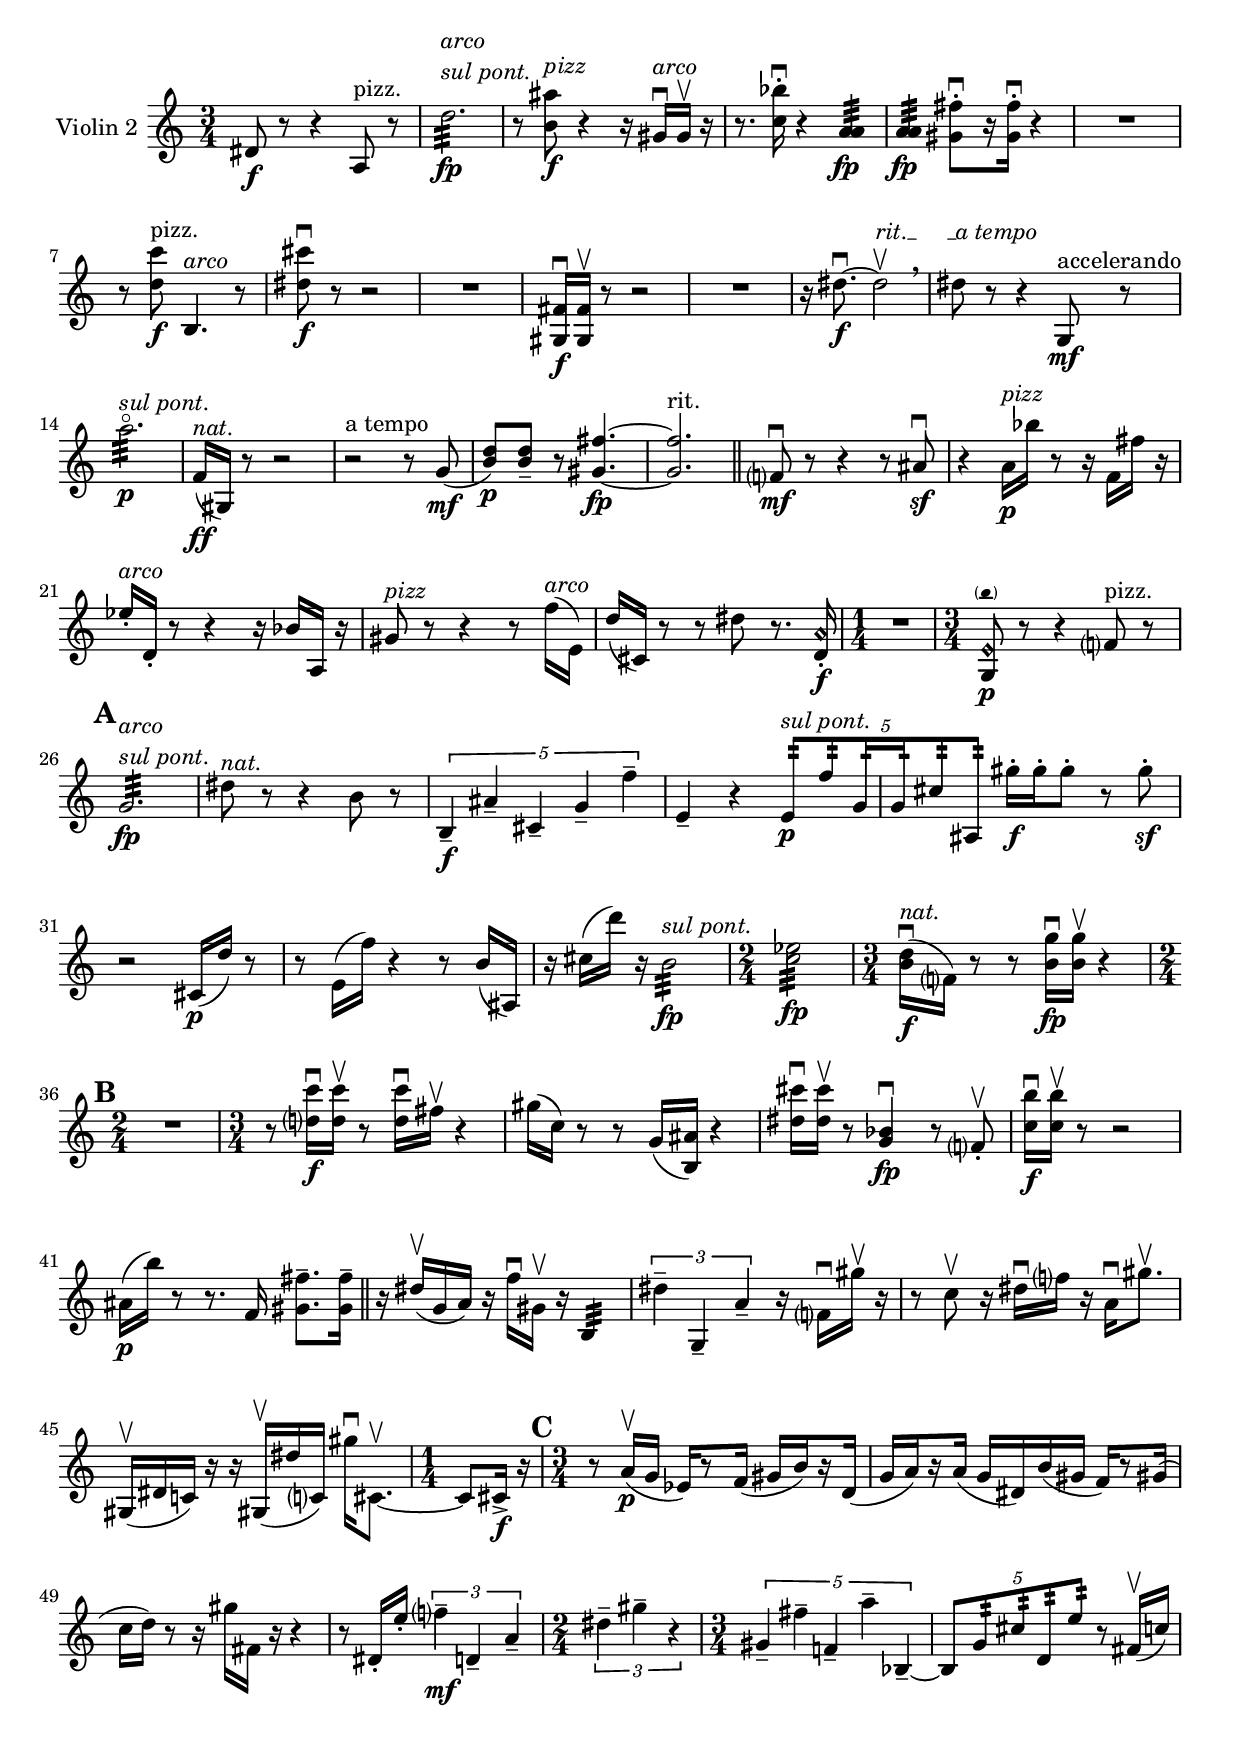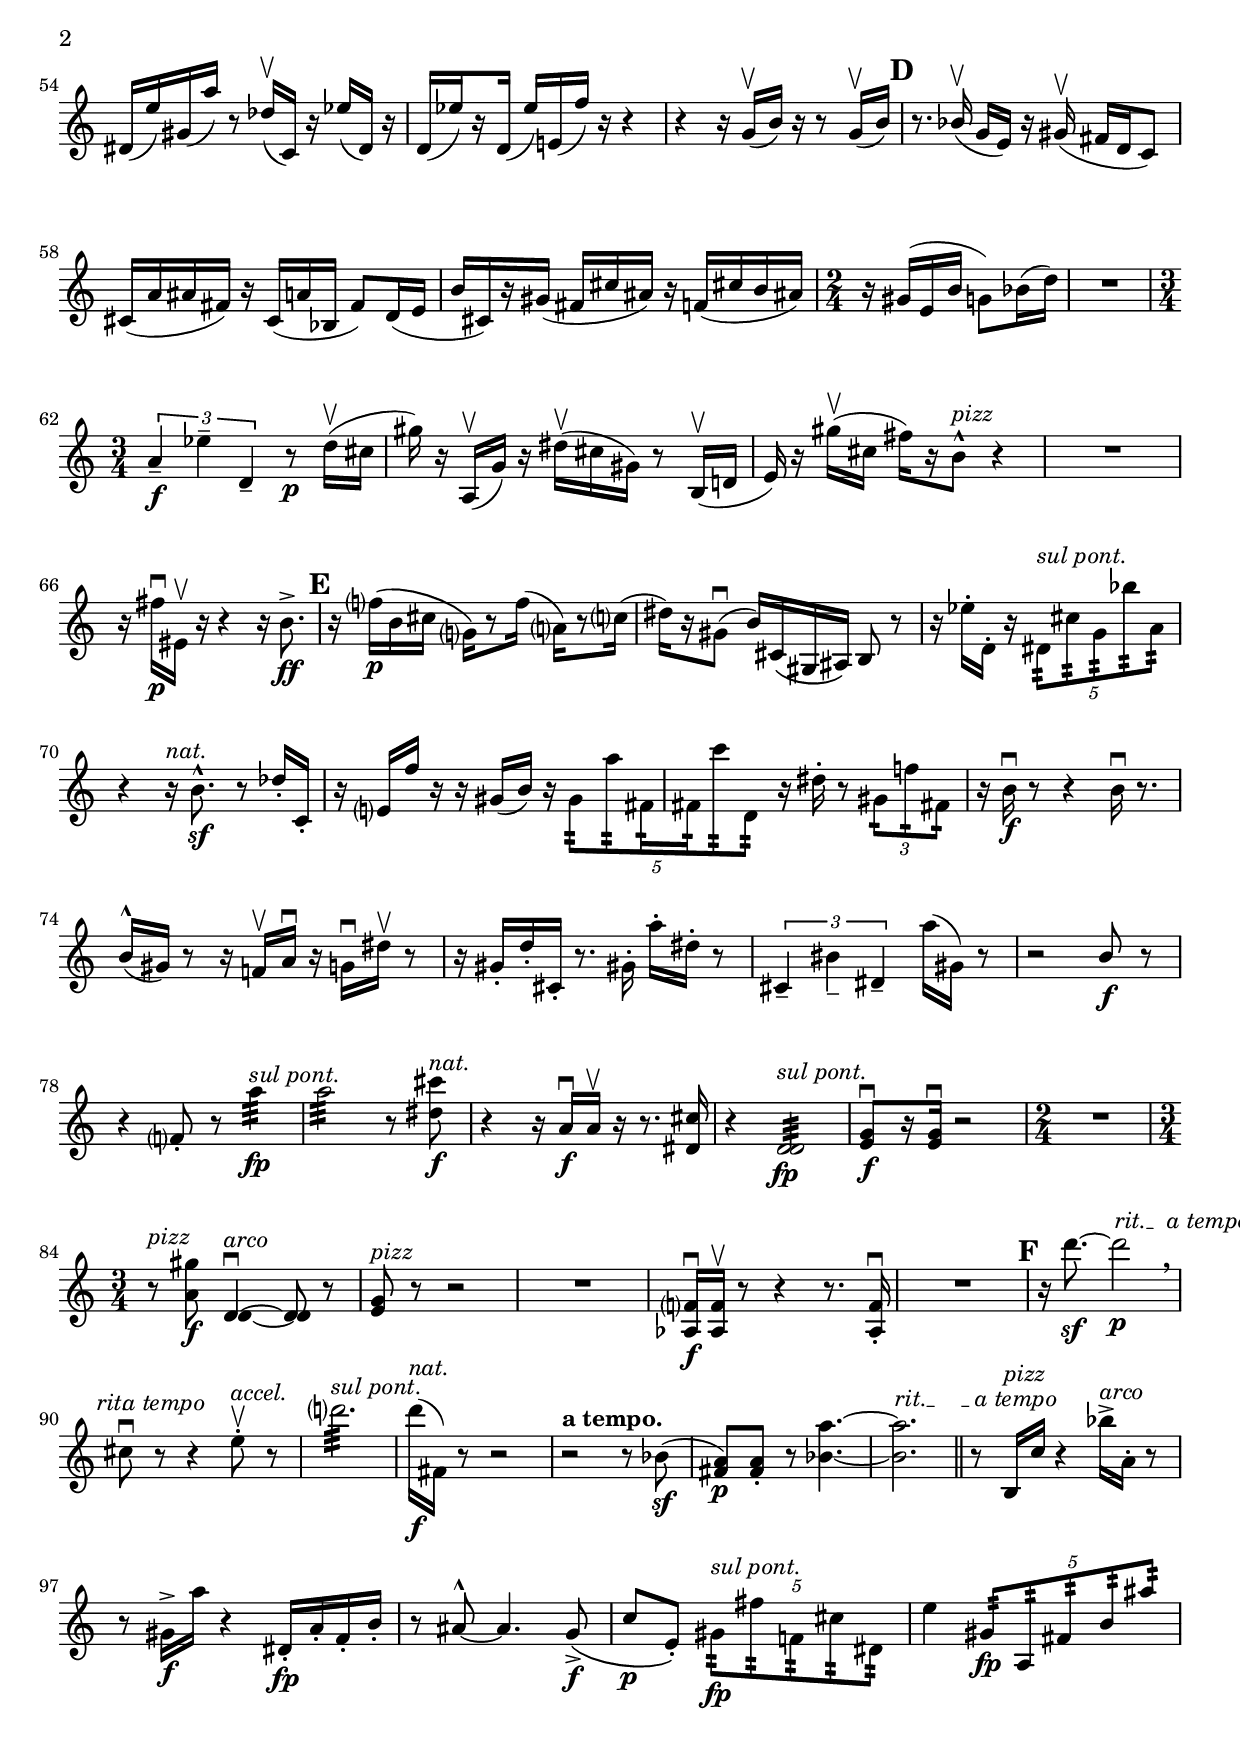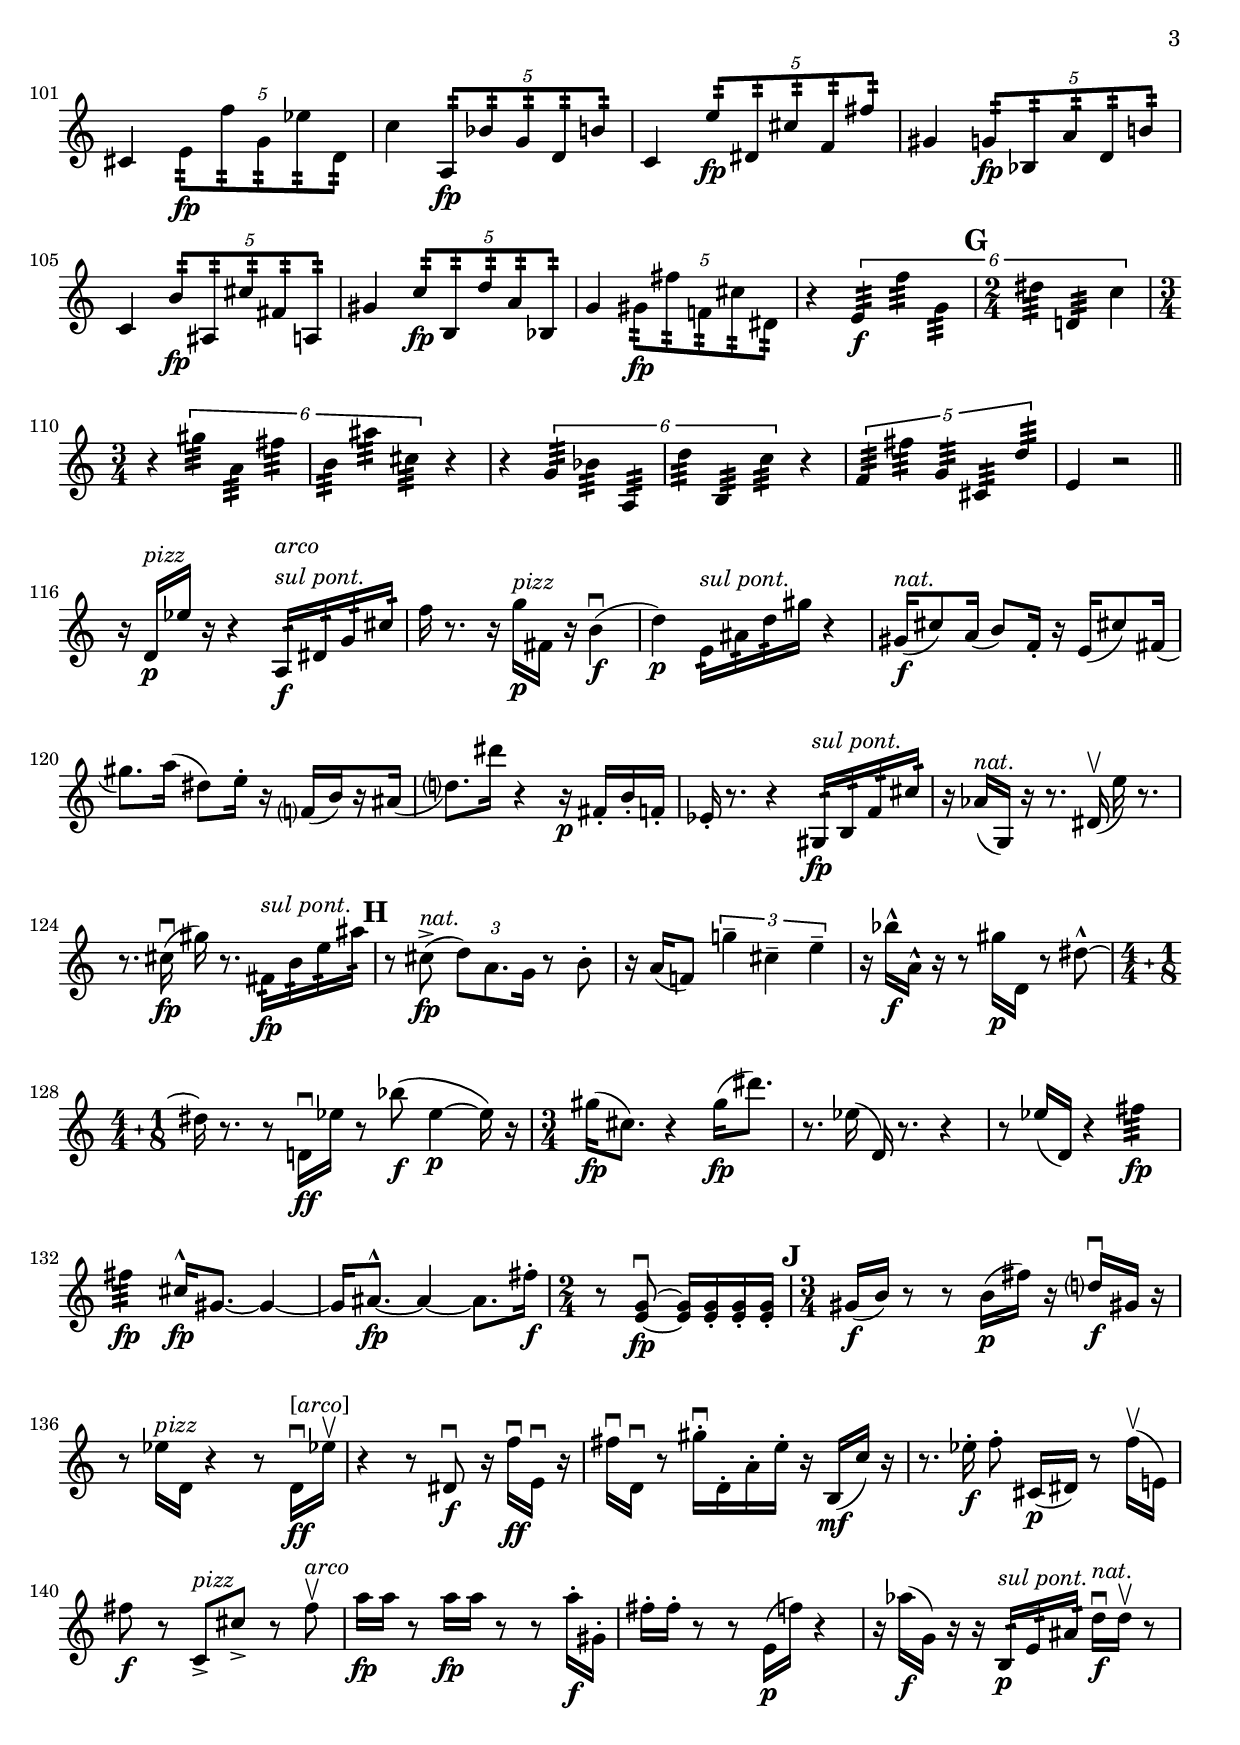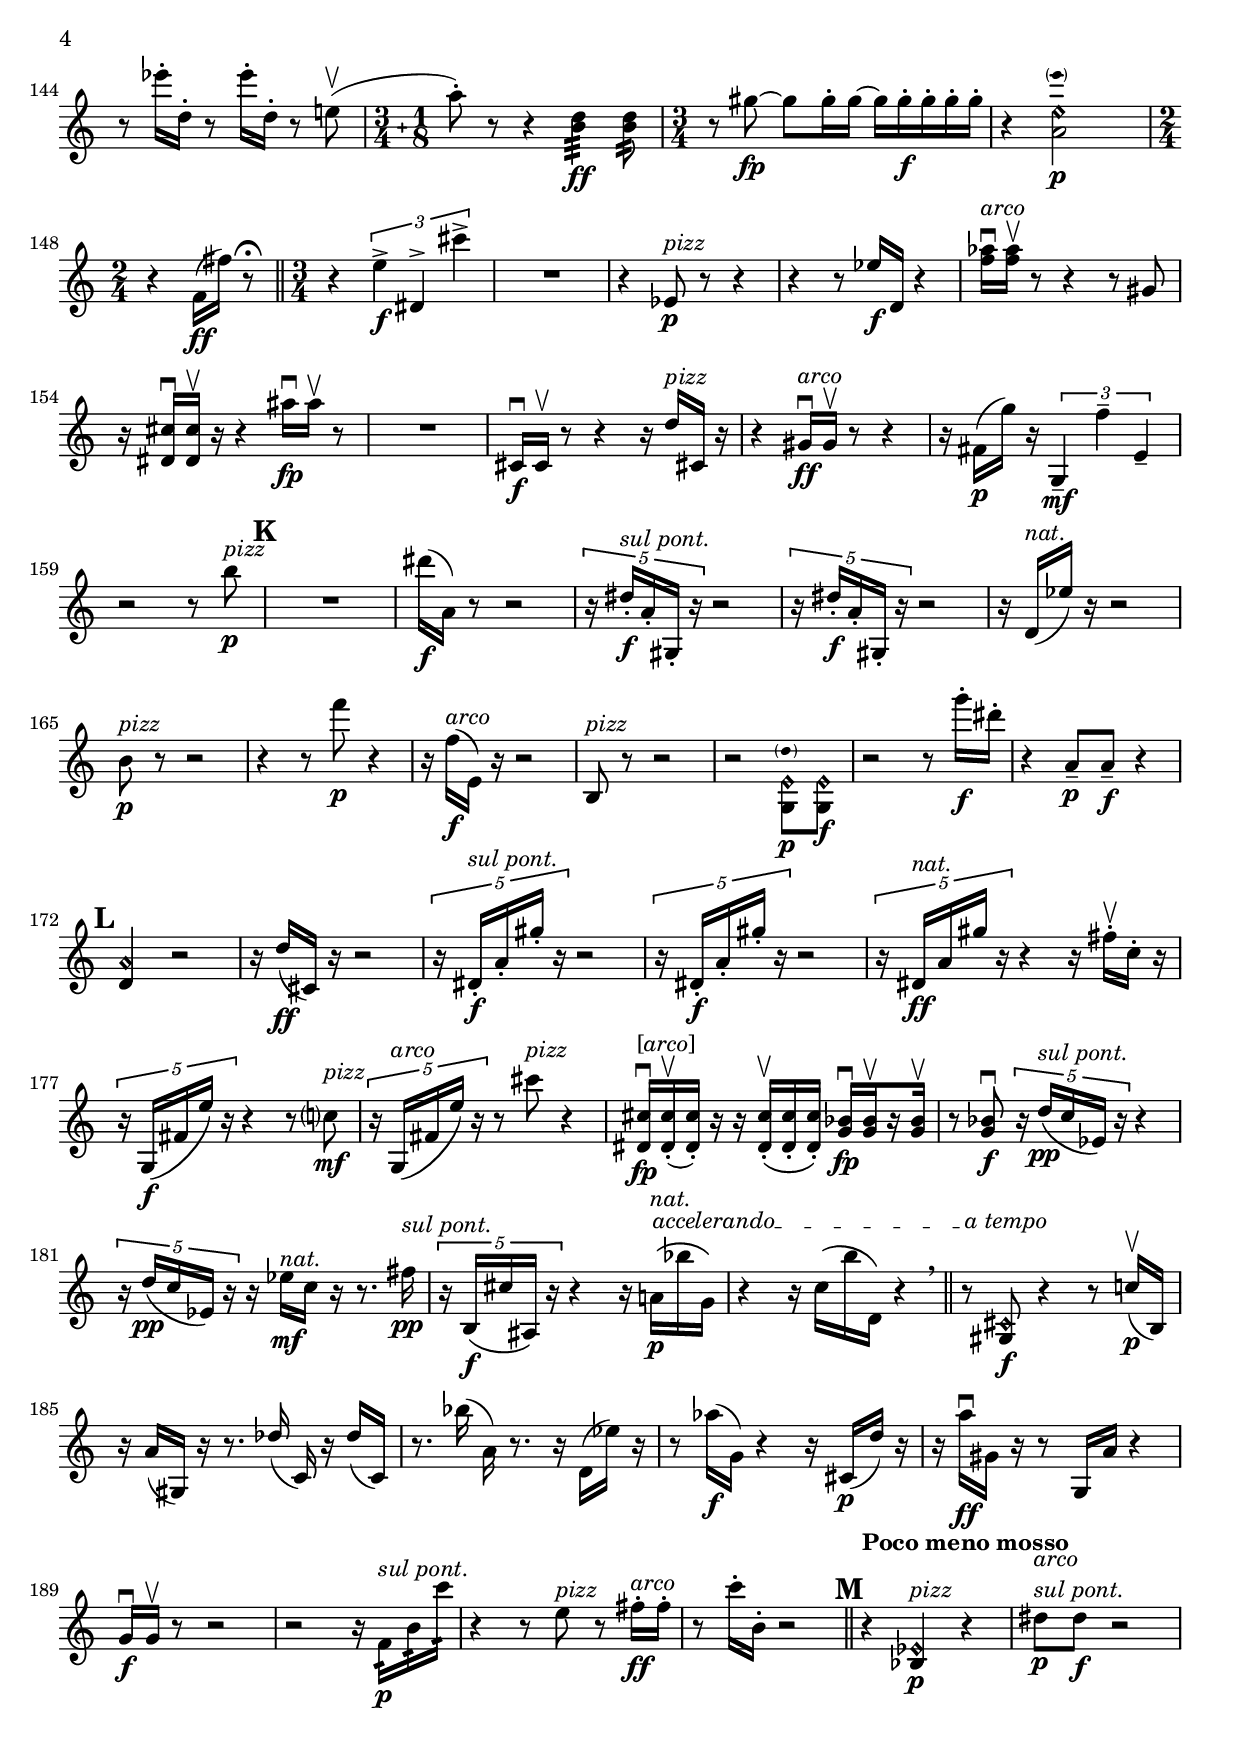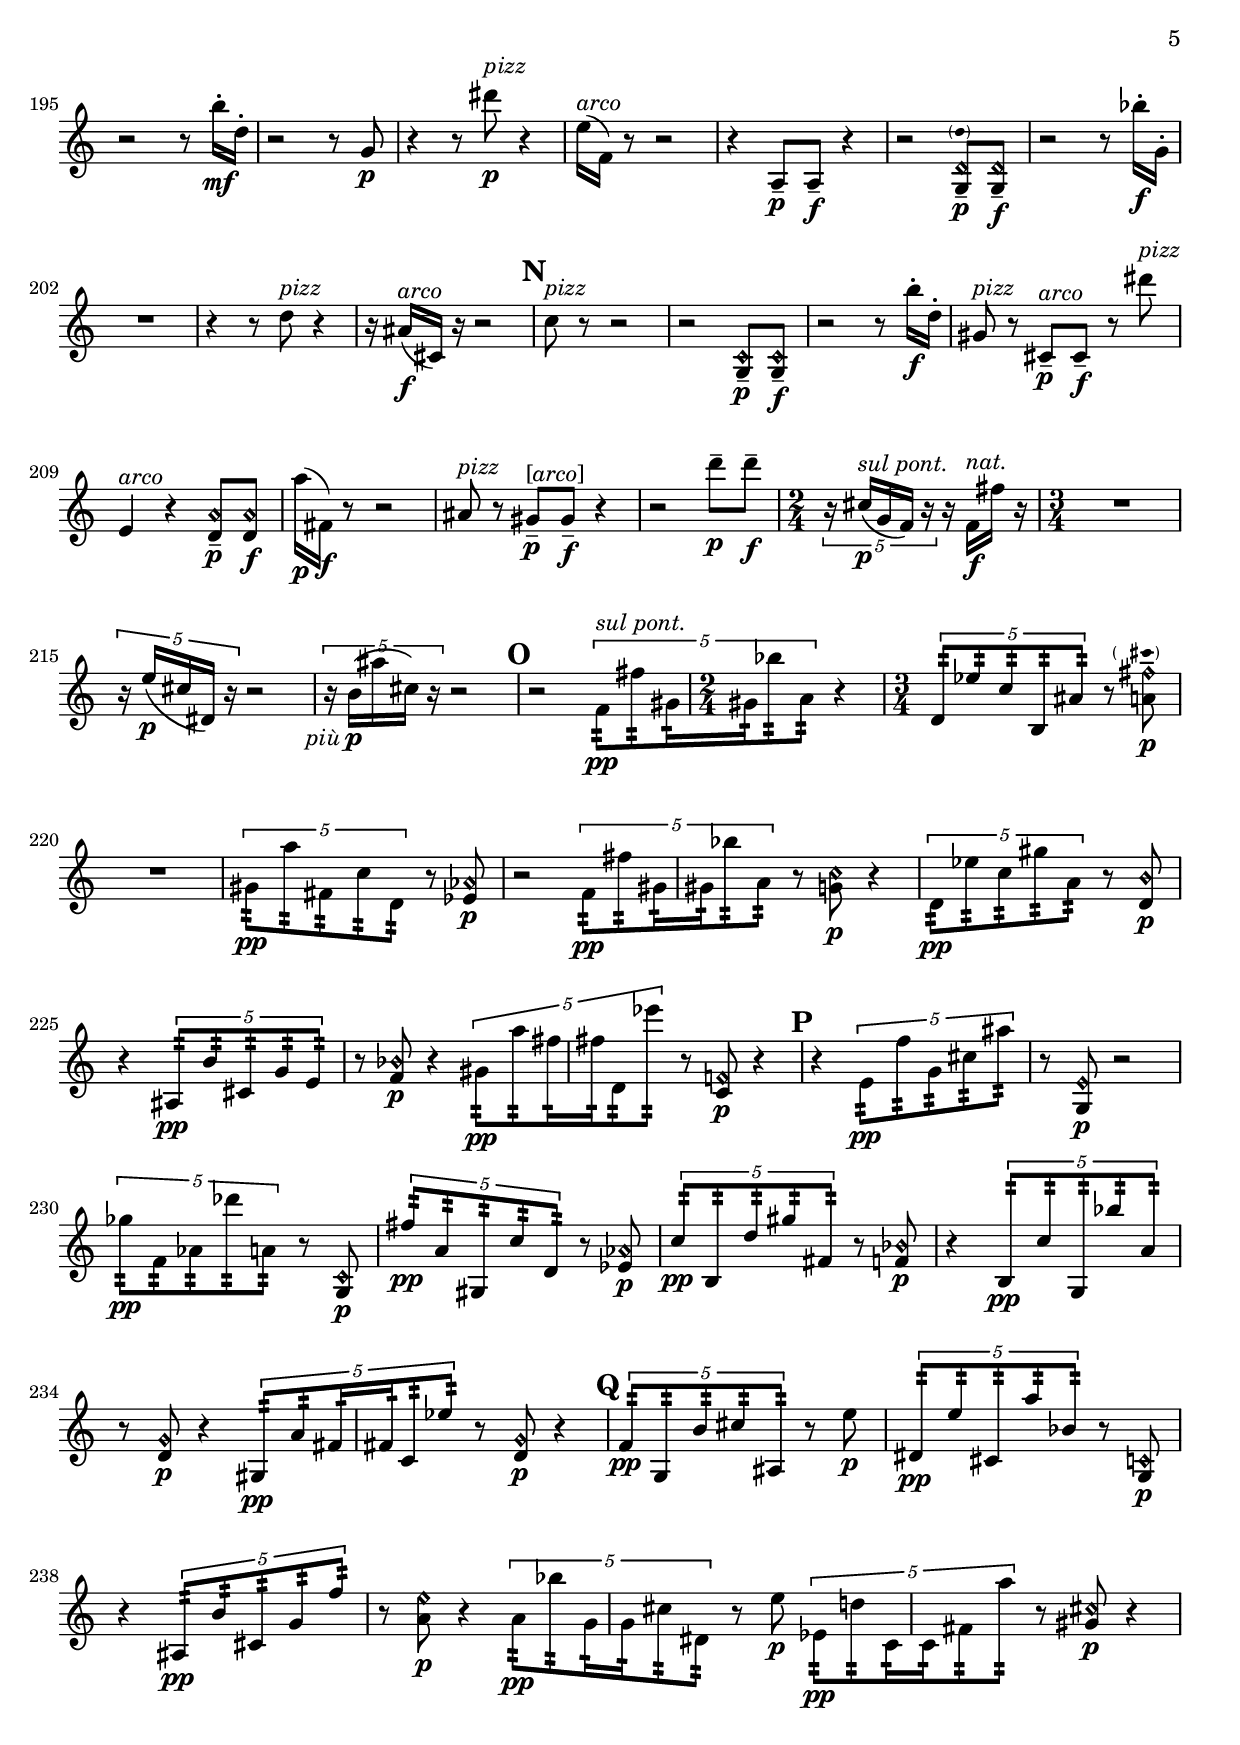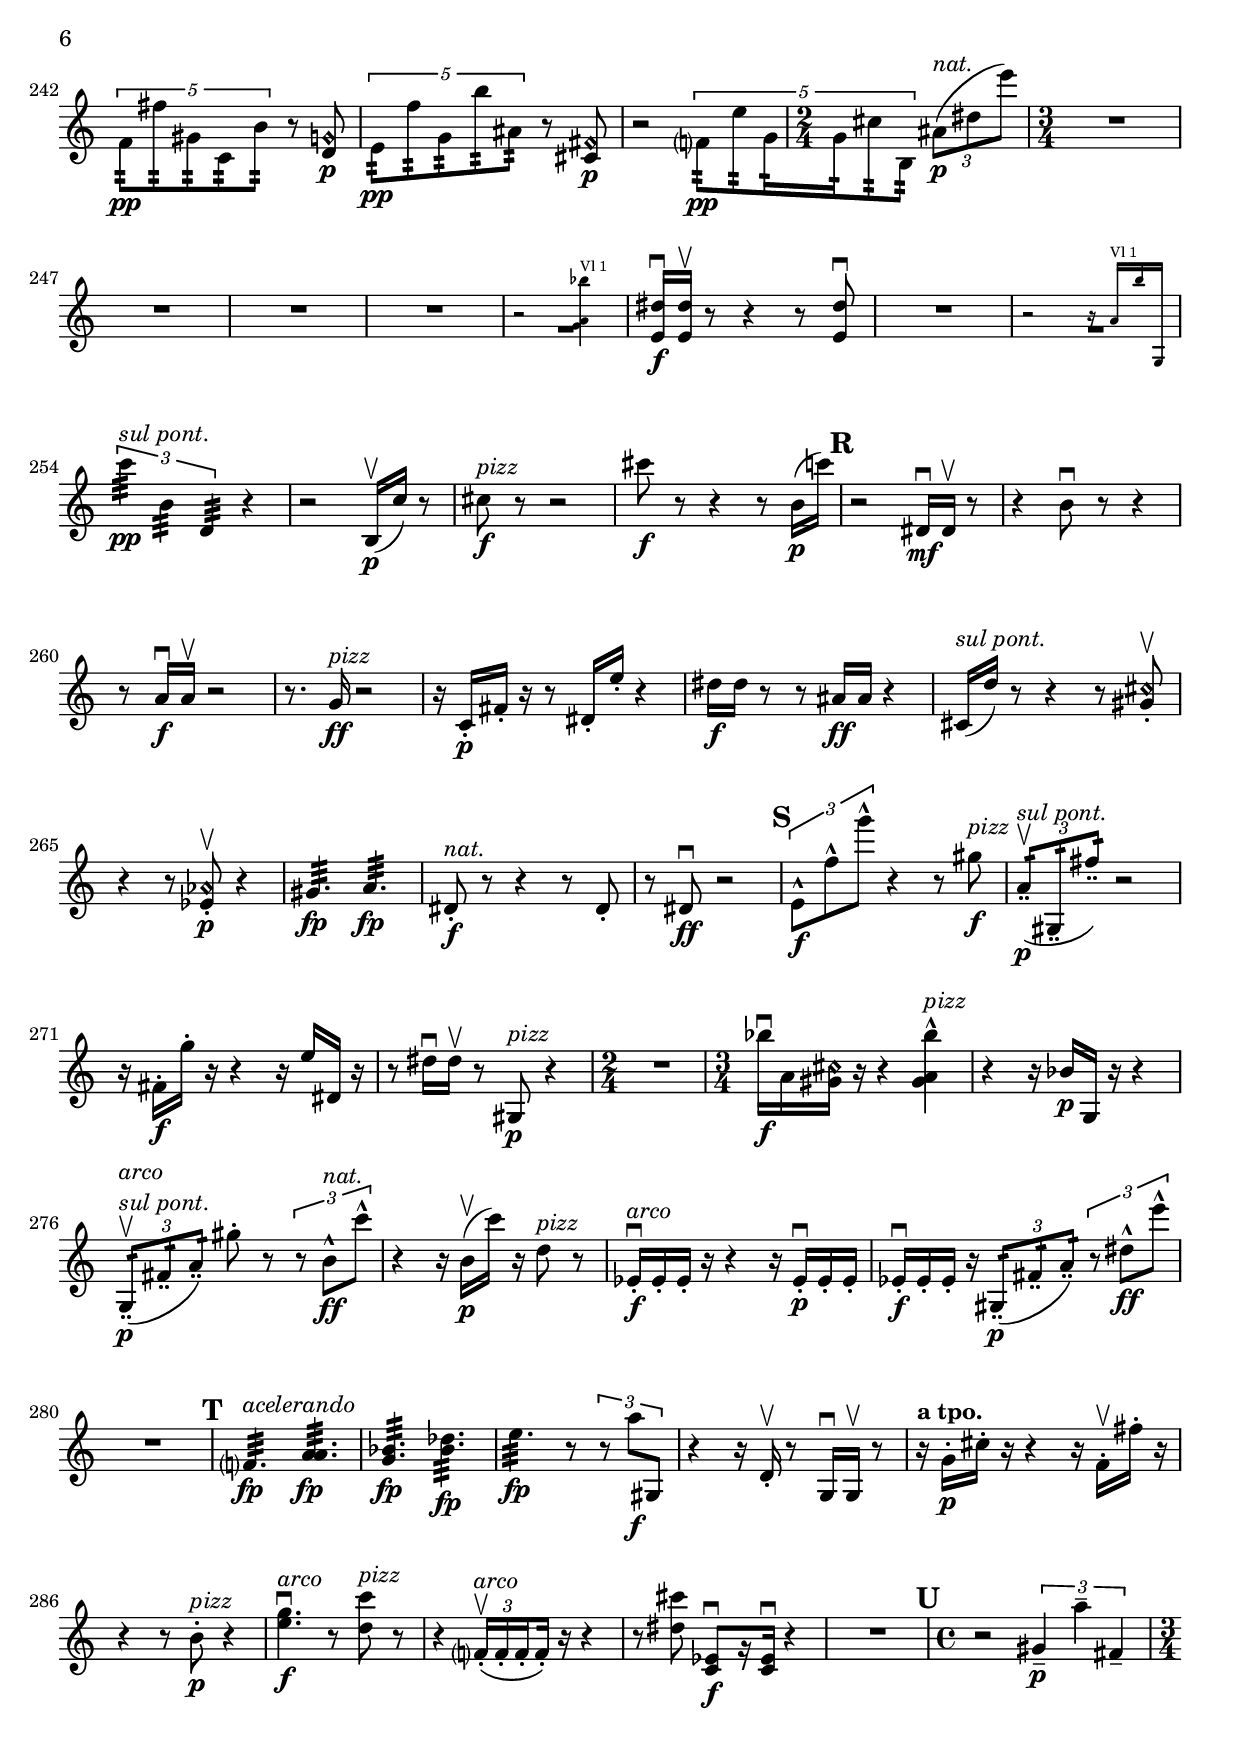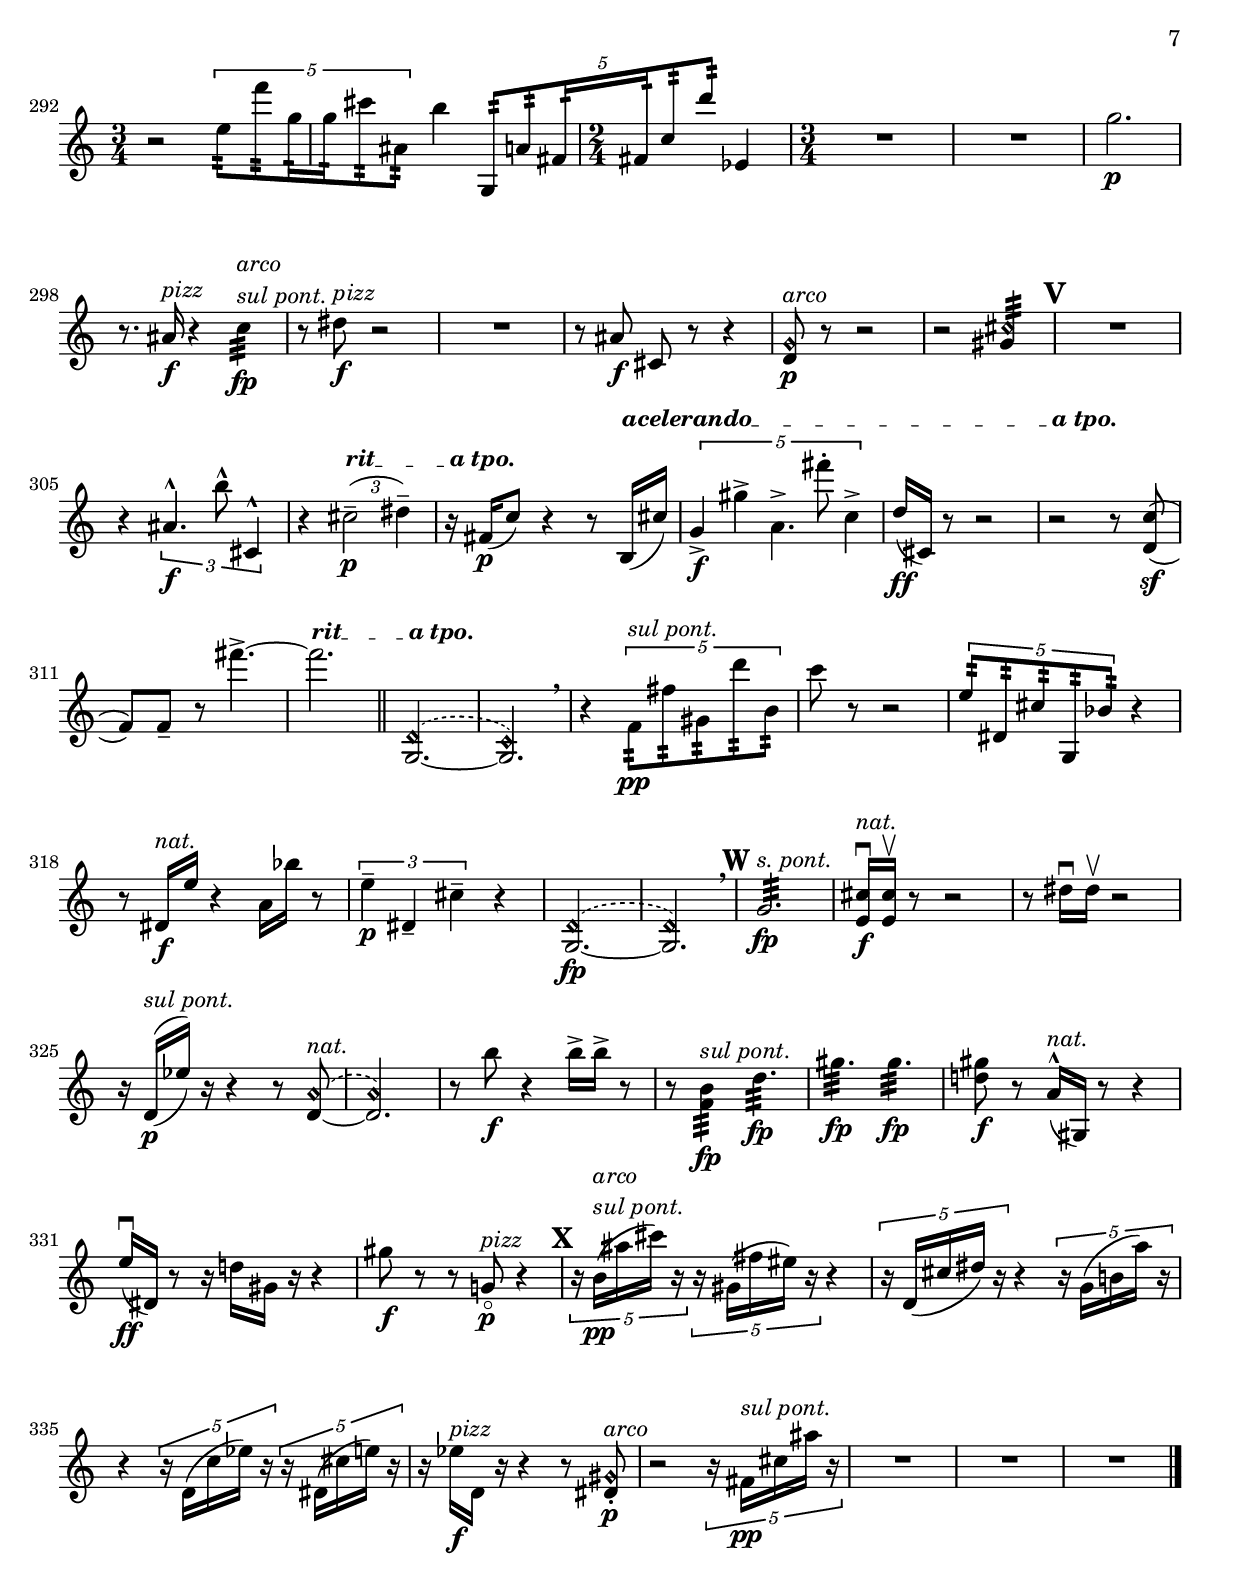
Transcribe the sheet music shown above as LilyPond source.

\version "2.16.2"

pizz = ^\markup { \italic pizz }
arco = ^\markup { \italic arco }
arcobrac = ^\markup { \concat { [ \italic arco ] } }
sulpont = ^\markup { \italic "sul pont." }
spont = ^\markup { \italic "s. pont." }
arcosulpont = ^\markup \left-column { \italic "arco"
      			\line { \italic "sul pont." }}
nat = ^\markup { \italic nat. }
accel = ^\markup { \italic "accel." }
acel = ^\markup { \italic "acelerando" }
atempo = ^\markup { \bold "a tempo." }
atpo = ^\markup { \bold "a tpo." } 
piup = _\markup { \halign #0.5 { \concat { \italic "più " \dynamic p } } }
piuf = _\markup { \halign #0.5 { \concat { \italic "più " \dynamic f } } }

harmonicPitch = { }

accelAtempoText = { }
ritAtempoText = { }

%showFirstLength = R1*30

%%% double dot staccato
%%% ( following http://lsr.dsi.unimi.it/LSR/Snippet?id=772 )
staccTwo =
#(define-music-function (parser location dots) (integer?)
   (let ((script (make-music 'ArticulationEvent
                             'articulation-type "staccato")))
     (set! (ly:music-property script 'tweaks)
           (acons 'stencil
                  (lambda (grob)
                    (let ((stil (ly:script-interface::print grob)))
                      (let loop ((count (1- dots)) (new-stil stil))
                        (if (> count 0)
                            (loop (1- count)
                                  (ly:stencil-combine-at-edge new-stil X RIGHT stil 0.2))
                            (ly:stencil-aligned-to new-stil X CENTER)))))
                  (ly:music-property script 'tweaks)))
     script))
%%% - end of script

dob = \downbow
upb = \upbow

%%% to define time signature as markup [ see bar 126 ]
%%% ( following http://lilypond.1069038.n5.nabble.com/How-to-input-a-time-signature-in-markup-td44757.html )

#(define-markup-command (timesig layout props numerator denominator) 
   (number? number?) 
   (interpret-markup layout props 
                     (markup 
                      #:override '(baseline-skip . 0) 
                      #:number 
                      (make-center-column-markup 
                       (map number->string (list numerator denominator)))))) 

%%% definition ends


%% ---------------- remove after amending ----------------


violintwo = \new Voice { \relative c'{
    \set Staff.instrumentName = #"Violin 2 "

\time 3/4

    dis8\f r8 r4 a8^"pizz." r8 |
    d'2.:32\arcosulpont\fp |
    r8 <b ais'>\pizz\f r4 r16 gis\arco\downbow gis\upbow r |
    r8. <c bes'>16-.\downbow r4 <a a>:32\fp |
    <a a>:32\fp <gis fis'>8[-.\downbow r16 <gis fis'>]-.\downbow r4 |
    R2. |

    %% page 1.2
    %% bar 7
    r8 <d' c'>^"pizz."\f b,4.\arco r8 |
    <dis' cis'>\downbow\f r8 r2 |
    R2. |
    <fis, gis,>16\downbow\f <fis gis,>\upbow r8 r2 |
    R2. |
    \override TextSpanner #'(bound-details left text) = "rit."
    \override TextSpanner #'(bound-details right text) = "a tempo"
    r16 dis'8.~\downbow\f dis2\upbow\startTextSpan \breathe |
    dis8\stopTextSpan r r4
    \override TextSpanner #'(bound-details left text) = "accelerando"  
    g,,8\mf
    ^"accelerando"
    %\startTextSpan
    r |
    a''2.:32\flageolet\sulpont\p |

    %% page 1.3
    %% bar 15
    f,16\nat(\ff gis,) r8 r2 |
    r2
    %\stopTextSpan
    ^"a tempo"
    r8 g'_(\mf |
    \stemUp
		<b d>)\p <b d>-- r <gis fis'>4.~\fp |
    <gis fis'>2.^"rit." \bar "||"
	\stemNeutral
    	f?8\downbow\mf r r4 r8 ais\downbow\sf |
    r4 a16\pizz\p bes' r8 r16 f, fis' r |
    ees\arco-. d,-. r8 r4 r16 bes' a, r |
    
    %% page 1.4
    %% bar 22
    gis'8\pizz r r4 r8 f'16(\arco e,) |
    d'( cis,) r8 r dis' r8. <d, a'\harmonic>16-.\f |
    \time 1/4 R4 |
    \time 3/4

%%%%% edit for parenthesised harmonic ----------------------

	\stemUp
	\override Staff.NoteColumn #'ignore-collision = ##t

	<<
		{
		\stemUp
      	<g, e'\harmonic>8\p
		}
    \\
    	{
      	\override Stem #'stencil = ##f
      	\override Flag #'stencil = ##f
      	\teeny
      	\once \override ParenthesesItem #'padding = #0.2
      	\override ParenthesesItem #'font-size = #2
		\once \override NoteColumn #'force-hshift = #0.4
      	\parenthesize b''8  		
		}
	>>
    \revert Stem #'stencil
    \revert Flag #'stencil
   	\revert ParenthesesItem #'font-size
	\revert Staff.NoteColumn #'ignore-collision

%%%%% end of edit for parenthesised harmonic ----------------------

    \oneVoice
    r8 r4 f,?8^"pizz." r8 |
    \mark #1
    g2.:32\arcosulpont\fp |
    dis'8\nat r  r4 b8 r |
  
    %% page 1.5
    %% bar 28
    \times 3/5 { b,4--\f ais'-- cis,-- g'-- f'-- } |
    e,-- r \times 4/5 { e8:32[\sulpont\p f':32 g,16:32 |
    g16:32 cis8:32 ais,:32] } gis''16-.\f gis-. gis8-. r gis-.\sf |
    r2 cis,,16(\p d') r8 |
    %% no esta claro si es r8 o r16
    r e,16( f') r4 r8 b,16( ais,) |
    r  cis'( d') r b,2:32\fp\sulpont |
    
    %% page 1.6
    %% bar 34
    \time 2/4 <c ees>:32\fp |
    \time 3/4 
		\stemDown
		<b d>16^(\nat\downbow\f f?) r8 r 
		<b g'>16\downbow\fp <b g'>\upbow r4 |
		\stemNeutral
    \mark #2
    \time 2/4 R2 |
    \time 3/4 r8 <d? c'>16\downbow\f <d c'>\upbow r8 <d c'>16\downbow fis\upbow r4 |
    gis16( c,) r8 r g16( <ais b,>) r4 |
    <dis cis'>16\downbow <dis cis'>\upbow r8 <g, bes>4\downbow\fp r8 f?-.\upbow |
    <c' b'>16\downbow\f q\upbow r8 r2 | % bar 40
    ais16(\p b') r8 r8. f,16 <gis fis'>8.-- q16-- \bar "||" |
    r dis'(\upb g, a) r f'\dob gis,\upb r b,4:32 |
    \times 2/3 { dis'-- g,,-- a'-- } % Last tenuto missing in part.
      r16 f?\dob gis'\upb r |

%% page 1.7
    r8 c,\upb r16 dis\dob f? r a,\dob gis'8.\upb | % bar 44
    gis,,16\upb( dis' c!) r r gis!\upb( dis'' c,?) 
		\stemDown
		gis''\dob cis,,8.\upb~ \stemNeutral|
    \time 1/4 cis8 cis16\f-> r |

%staff #8, measure 47
\mark #3  
	\time 3/4
	\set subdivideBeams = ##t
	\set baseMoment = #(ly:make-moment 1 8)
	r8  a'16(\p\upbow g es)[ r8 f16]( gis[ b) r16 d,]( |
  
% 48
  g[ a) r a]( 
	\set subdivideBeams = ##f
	g[ dis) b'( gis!] 
  
% page 1 system 9 continue measure 48
f16[) r8  gis!16]( |

%49
c d) r8 r16 gis fis, r r4 |

%50 
r8 dis16-. e'-.   \times 2/3 { f?4--\mf d,!-- a'-- }
\time 2/4

%51
\times 2/3 { dis4-- gis-- r4 } |
\time 3/4

%52
\times 3/5 {  gis,-- fis'-- f,!-- a'-- bes,,--~ } |

%53
\times 4/5 {
  bes8
  \repeat tremolo 4 {g'32}
  \repeat tremolo 4 {cis32}
  \repeat tremolo 4 {d,32}
  \repeat tremolo 4 {e'32}
}
\stemUp
r8 fis,16(\upbow c'!) |

%page 1 system 10
%54 
dis,16( e') gis,( a') r8 des,16\upbow( c,) r16 es'([ dis,)] r |

%55
	\set subdivideBeams = ##t
	d([ es') r d,(]  
	\set subdivideBeams = ##f
	es')[ e,!( f')] r16 r4 |

%56
r4 r16 g,(\upbow b) r r8 g16(\upbow b)
\mark #4
%57
r8. bes16(\upbow g[ e]) r gis(\upbow  fis d c8) |
\stemNeutral
%58
cis16( a' ais fis)   

%page 1 system 11 middle of measure 58
r16 cis( a' bes, fis'8) d16( e |		
% is this an (a natural) as the last semiquaver of the second beat?

%59
b'[ cis,) r gis']( fis cis' ais) r f( cis'! b ais!) |
\time 2/4
%60
r gis[( e b'] g8) bes16( d) |

%61
R2*1 |

\time 3/4
%62
\times 2/3 { a4--\f es'-- d,-- } r8\p d'16\upbow( cis |

%page 2 system 1
%63
gis'16)r  a,,\upbow( g') r dis'\upbow( cis gis) r8 b,16\upbow( d! |

%64
e) r16 gis'\upbow( cis, fis)[ r b,8]-^\pizz r4 |

%65
R2. |

%66
r16 fis'[\downbow\p eis,]\upbow r16 r4 r16 b'8.->\ff |

%%	page 2
%%	system 1
	\mark #5

%% it looks like Alex got the bar count wrong. +1 to all measures. -- EB

% bar 67
	r16 f'?\p\( b, cis g?16\)[ r8 f'16]( a,?)[ r8 c?16](

% system 2
% bar 68
	dis)[ r16 gis,8\dob]( b16) cis,\( gis ais\) b8 r
% bar 69
	\stemDown
		r16 ees'^. d,^. r16 
		\times 4/5 { dis8:32\sulpont cis': g: bes': a,: }
% bar 70
	\stemNeutral
		r4 r16\nat b8.^^\sf r8 des16_. c,_.
% bar 71
	\stemUp
	r16 e? f' r r16 gis,( b) r16
	\stemDown
	\set subdivideBeams = ##f 
	\times 4/5 { gis8:32[ a': fis,16:
% bar 72
		fis!16: c''8: d,,:] } r16 dis'^. r8

% system 3
% bar 72 (continued)
	\times 2/3 { gis,8:16 f'!: fis,!: }
% bar 73
	r16 b16\f\dob r8 r4 b16\dob r8.
% bar 74
	\stemNeutral
	b16^^( gis) r8 r16 f!16\upb a\dob r16 
	g16\dob dis'\upb r8
% bar 75
	r16 gis,_. d'_. cis,_. r8. 
		\stemDown
		gis'!16^. a'^.[ dis,^.] r8
% bar 76
	\stemNeutral
	\times 2/3 { cis,4_- bis'_- dis,_- } a''16( gis,) r8
% bar 77
	\stemUp
	r2 b8\f r
% bar 78
	\stemNeutral
	r4 f?8_. r8 a'4:32\fp\sulpont
% bar 79
	a2:32 r8 <cis dis,>\f\nat
% bar 80
	r4 r16 a,16\dob\f a\upb r r8. <cis dis,>16
% bar 81
	r4 <d, d>2:32\fp\sulpont
% bar 82
	<g e>8\f\dob[ r16 <g e>16\dob] r2
	\time 2/4

% system 4
% bar 83
	R1*2/4
% bar 84
	\time 3/4
	r8\pizz <gis' a,>\f 
	<< 
		{ \voiceOne
		  d,4~\arco\dob d8 }
		\\ 
		{ \voiceTwo
		  \once \override Stem #'transparent = ##t
		  \once \override NoteColumn #'force-hshift = #1
		  d4~ 
		  \once \override Stem #'transparent = ##t
		  \once \override Flag #'transparent = ##t
		  \once \override NoteColumn #'force-hshift = #0.95
		  d8 }
	>>
	r8
% bar 85
	<g e>8\pizz r8 r2
% bar 86
	R1*3/4
% bar 87
	<f? aes,>16\dob\f <f aes,>\upb r8 r4 r8. <f aes,>16_.\dob
% bar 88
	R1*3/4
% bar 89 --EB
\mark #6
	\override TextSpanner #'(bound-details left text) = "rit."
    \override TextSpanner #'(bound-details right text) = " a tempo"
	\override TextSpanner #'(bound-details right attach-dir) = #LEFT
	r16 d''8.\sf~ d2\p\startTextSpan
	\breathe

% system 5

% bar 90
	cis,8\dob\stopTextSpan r r4 e8^.\upb^\accel r8
% bar 91
	d'?2.:32\sulpont
% bar 92
	d16\nat\f( fis,,) r8 r2
% bar 93
	r2\atempo r8 bes\sf(
% bar 94
	<a fis>\p) <a fis>_. r8 <a' bes,>4.~
% bar 95
	\override TextSpanner #'(bound-details left text) = "rit."
    \override TextSpanner #'(bound-details right text) = " a tempo"
	\override TextSpanner #'(bound-details right attach-dir) = #LEFT
	<a bes,>2.\startTextSpan
	\bar "||"
% bar 96
	r8\stopTextSpan b,,16\pizz c' r4 bes'16^>\arco a,^. r8

% system 6
% bar 97
	r8 gis16^>\f a' r4 dis,,16\fp_. a'_. f_. b_.
% bar 98
	r8 ais8^^~ais4. g8_>\f\(
% bar 99
	c8\p e,_.\)
		\override TupletBracket #'direction = #UP 
		\stemDown
		\times 4/5 { gis8:32\sulpont\fp[ fis': f,!: cis': dis,:] }
% bar 100
	\stemNeutral
	e'4 \times 4/5 { gis,8:32\fp a,: fis': b: ais': }
% bar 101
	cis,,4
		\stemDown
 		\times 4/5 { e8:32\fp f': g,: ees': d,: }

% system 7
% bar 102
   	\override TupletBracket #'bracket-visibility = ##f
	\stemNeutral
	c'4 \times 4/5 { a,8:32\fp bes': g: d: b': }
% bar 103
	\stemUp
	c,4 \times 4/5 { e'8:32\fp dis,: cis': f,: fis': }
% bar 104
	gis,4 \times 4/5 { g8:32\fp bes,: a': d,: b'!: }
% bar 105
	c,4 \times 4/5 { b'8:32\fp ais,: cis': fis,: a,!: }
% bar 106
	gis'4 \times 4/5 { c8:32\fp b,: d': a: bes,: }
% bar 107
	g'4 
	\stemDown
%% tuplet number missing in part - left in here!
	\times 4/5 { gis8:32\fp fis': f,!: cis': dis,: }

% system 8
% bar 108
   	\override TupletBracket #'bracket-visibility = ##t
	\stemNeutral
	r4 \times 4/6 { e4:32\f f': \stemDown g,: 
% bar 109
	\mark #7
	\stemNeutral
	\time 2/4
	dis':32 d,!: c' }
% bar 110
	\time 3/4
	\stemDown
	r4 \times 4/6 { gis'4:32 a,: fis': 
% bar 111
	b,:32 ais': cis,: } r4
% bar 112
	\stemNeutral
	r4 \times 4/6 { g4:32 bes: a,: 
% bar 113
	d':32 b,: c': } r4

% system 9
% bar 114
	\times 3/5 { f,4: fis': g,: cis,: \stemUp d': }
% bar 115
	\stemNeutral
	e,4 r2
	\bar "||"               % the other parts lack this double bar line
% bar 116
	r16 d16\pizz\p ees' r16 r4 a,,16:32\f\arcosulpont dis: g: cis:
% bar 117
	f16 r8. r16 g16\pizz\p fis, r16 b4\dob\f(
% bar 118
	d4\p) e,16:32\sulpont ais: d: gis r4
% bar 119
	gis,16\nat\f( cis8) a16( b8) f16_. r16 

% system 9
% bar 119 (continued)
	e16( cis'!8) fis,16_(
% bar 120
	gis'8.) a16( dis,8) e16^. r16 
	\set subdivideBeams = ##t
	\set baseMoment = #(ly:make-moment 1 8)
	f,?16[( b) r ais]_(
% bar 121
	\set baseMoment = #(ly:make-moment 1 4)
	d?8.) dis'16 r4 r16\p fis,,_. b_. f_.
% bar 122
	ees16_. r8. r4 gis,16:32\fp\sulpont b: f': cis':
% bar 123
	r16 aes16\nat( g,) r16 r8. dis'16\upb_( e') r8.
% bar 124
	r8. cis16\fp\dob^( gis'16) r8.

% system 9
% bar 124 (continued)
	fis,16:32\sulpont\fp b: e: ais:
% bar 125
	\mark #8
   	\override TupletBracket #'bracket-visibility = ##f
	r8 cis,8^>\fp\nat( 
		\once \override TupletNumber #'direction = #-1
		\times 2/3 { \stemDown d8) a8. g16 } r8 b^.
% bar 126
	\stemNeutral
	\override TupletBracket #'bracket-visibility = ##t
	r16 a( f!8) \times 2/3 { g'!4^- cis,^- e^- }
% bar 127
	r16 bes'\f^^ a,^^ r16 r8 gis'16\p d, r8 dis'^^~
% bar 128 --EB
        \compoundMeter #'((4 4) (1 8))
	dis16 r8. \stemDown
	r8 d,!16\ff\dob ees' r8 bes'8\f\( ees,4\p~ ees16\) r16

%%% ------------------ PAGE 3 -------------------------	
% page 3
% system 1
% bar 129 --EB
	\stemNeutral
	\time 3/4
	gis16\fp( cis,8.) r4 gis'16\fp( dis'8.)
% bar 130
	r8. ees,16( d,16) r8. r4
% bar 131
	r8 ees'16( d,) r4 fis'4:32\fp
% bar 132
	fis4:32\fp cis16^^\fp gis8.~ gis4~
% bar 133
	gis16 ais8.^^\fp~ ais4~ ais8. fis'16^.\f
% bar 134
	\time 2/4
	r8 <g, e>\fp\dob~ q16 q_. q_. q_.
% bar 135
	\time 3/4
	\mark #9
	gis16\f( b) r8 r b16\p( fis') 
		r16 \stemUp d?16\dob\f gis,! r16
% bar 136
	\stemDown
	r8 ees'16\pizz d, r4 
%% 	there is probably an arco instruction missing in the part here:
%%	I have included it
	r8 d16\ff\dob\arcobrac ees'!\upb
% bar 137	
	\stemUp
	r4 r8 dis,8\dob\f r16 
		\stemDown
		f'\dob\ff e,\dob r16
% bar 138
	fis'16\dob d,\dob r8 gis'16\dob^. d,^. a'^. e'^. r16 
		\stemUp
		b,\mf( c') r16

% system 2
% bar 139
	\stemNeutral
	r8. ees16^.\f f8^. cis,16\p[( dis)] r8 f'16\upb( e,!)
% bar 140
	fis'8\f r8 c,_>\pizz cis'_> r8 fis\upb\arco
% bar 141
	a16\fp a r8 a16 \fp a r8 r8 a16^.\f gis,^.
% bar 142
 	fis'16^. fis^. r8 r8 e,16\p( f') r4
% bar 143
	r16 aes\f( g,) r16 r16 b,16:32\p\sulpont e: ais: d\dob\f\nat d\upb r8
 
% system 3
% bar 144
	r8 ees'16^. d,^. r8 ees'16^. d,^. r8 e!8\upb( |
% bar 145
        \compoundMeter #'((3 4) (1 8))
	a8^.) r8 r4 <d, b>4:32\ff <d b>8:32 |
% bar 146
	\time 3/4
   	\override TupletBracket #'bracket-visibility = ##f
	\override TupletNumber #'stencil = ##f 
	r8 gis\fp~ gis8 gis16^. gis~ 
		\times 4/5 { gis gis^.\f gis^. gis^. gis^. }

%%%%% edit for parenthesised harmonic ----------------------

% bar 147
	\override Staff.NoteColumn #'ignore-collision = ##t
	r4

	<<
		{
		\stemDown 
		<a, e'\harmonic>2\p
    	}
    \\
    	{
      	\override Stem #'stencil = ##f
      	\override Flag #'stencil = ##f
      	\teeny
      	\once \override ParenthesesItem #'padding = #0.2
      	\override ParenthesesItem #'font-size = #2
      	\parenthesize e''4 s4  	
		}
	>>
    \revert Stem #'stencil
    \revert Flag #'stencil
   	\revert ParenthesesItem #'font-size	
	\revert Staff.NoteColumn #'ignore-collision

% bar 148
	\time 2/4
	r4  f,,16\ff( fis') r8\fermata \bar "||"

%%%%% end of edit for parenthesised harmonic ----------------------

% system 5
% bar 149
%	time signature missing from the part
	\time 3/4
   	\override TupletBracket #'bracket-visibility = ##t
	\revert TupletNumber #'stencil
	r4 \times 2/3 { e4\f^> dis,^> cis''^> }
% bar 150
	R1*3/4
% bar 151
	r4 ees,,8\p\pizz r8 r4
% bar 152
	r4 r8 ees'16\f d, r4
% bar 153
	<aes'' f>16\arco\dob q\upb r8 r4 r8 gis,8
% bar 154 
	r16 <cis dis,>\dob q\upb r16 r4 ais'16\dob\fp ais\upb r8

% system 6
% bar 155
	R1*3/4
% bar 156
	cis,,16\f\dob cis\upb r8 r4 r16 d'16\pizz cis,! r16
% bar 157
	r4 gis'16\ff\arco\dob gis\upb r8 r4
% bar 158
	r16 fis\p( g') r16 \times 2/3 { g,,4_-\mf f''^- e,_- }
% bar 159
	r2 r8 b''8\pizz\p
% bar 160
	\mark #10
	R1*3/4
% bar 161
	dis16\f( a,) r8 r2

% system 7
% bar 162
	\times 4/5 { r16 dis_.\sulpont\f a_. gis,_. r16 } r2
% bar 163
	\times 4/5 { r16 dis''_.\f a_. gis,_. r16 } r2
% bar 164
	r16 d'\nat( ees') r16 r2
% bar 165
	b8\p\pizz r r2
% bar 166
	r4 r8 f''\p r4
% bar 167
	r16 f,\f\arco( e,) r16 r2

% system 8
% bar 168
	b8\pizz r r2

%%%%% edit for parenthesised harmonic ----------------------

% bar 169
	\override Staff.NoteColumn #'ignore-collision = ##t
	r2
	<<
		{
		\stemDown
		<g e'\harmonic>8\p 
		<g e'\harmonic>\f
    	}
    \\
    	{
      	\override Stem #'stencil = ##f
      	\override Flag #'stencil = ##f
      	\teeny
      	\once \override ParenthesesItem #'padding = #0.2
      	\override ParenthesesItem #'font-size = #2
      	\parenthesize d''  	
		}
	>>
   	\revert Stem #'stencil
   	\revert Flag #'stencil
   	\revert ParenthesesItem #'font-size
	\revert Staff.NoteColumn #'ignore-collision

% bar 170
	r2 r8 g'16^.\f dis^.		

%%%%% end of edit for parenthesised harmonic ----------------------

% bar 171
	r4 a,8_-\p a_-\f r4
% bar 172
	\mark #11
	<a\harmonic d,>4 r2
% bar 173
	r16 d16\ff( cis,) r r2
% bar 174
	\times 4/5 { r16 dis_.\sulpont\f a'_. gis'_. r16 } r2

% system 9
% bar 175
	\times 4/5 { r16 dis,_.\f a'_. gis'_. r16 } r2
% bar 176
	\times 4/5 { r16 dis,\ff\nat a' gis' r16 } r4 r16 fis16^.\upb c^. r16
% bar 177
	\times 4/5 { r16 g,\f\( fis' e'\) r16 } r4 r8 c?8\mf\pizz
% bar 178
	\times 4/5 { r16 g,\arco\( fis' e'\) r16 } r8 cis'8\pizz r4
% bar 179
	\set subdivideBeams = ##t
	<cis, dis,>16\fp\dob\arcobrac <cis dis,>_.\upb_( <cis dis,>_.) r16
		r16 <cis dis,>_.\upb\( <cis dis,>_. <cis dis,>_.\)
		\set baseMoment = #(ly:make-moment 1 8)
		<bes g>\dob\fp[ q\upb r q\upb]

% system 10
% bar 180
	r8 <bes g>\dob\f \times 4/5 { r16 d\pp\sulpont\( c ees,\) r16 } r4
% bar 181
	\times 4/5 { r16 d'\pp\( c ees,\) r16 } 
		r16 ees'\mf\nat c r16 r8. fis16\pp\sulpont
% bar 182
%% quintuplet presumed here - missing from part
	\override TextSpanner #'(bound-details left text) = "accelerando"
    \override TextSpanner #'(bound-details right text) = " a tempo"
	\override TextSpanner #'(bound-details right attach-dir) = #LEFT
	\times 4/5 { r16 b,,\f\( cis' ais,\) r16 } 
		r4 r16 a'!\nat\p\startTextSpan\( bes' g,\)
% bar 183
	r4 r16 c\( b' d,,\) r4 \breathe \bar "||"
% bar 184
	r8\stopTextSpan <cis\harmonic gis>8\f r4 r8 c'!16\p\upb( b,)

% system 11
% bar 185
	r16 a'16( gis,) r16 r8. \stemUp des''16_( c,) r des'( c,)
% bar 186
	r8. \stemDown bes''16^( a,) r8. r16 d,( ees') r16
% bar 187
	r8 aes16\f( g,) r4 r16 \stemNeutral cis,\p( d') r16
% bar 188
	r16 a'16\dob\ff gis, r16 r8 g,16 a' r4
% bar 189
	g16\f\dob g\upb r8 r2

% system 12
% bar 190
	r2 r16 f16:32\sulpont\p b: c':
% bar 191
	r4 r8 e,\pizz r8 fis16\arco\ff^. fis^.
% bar 192
	r8 c'16^. b,^. r2 \bar "||"
% bar 193
	\mark #12
	\tempo "Poco meno mosso"
	r4 <ees,\harmonic bes>4\pizz\p r4
% bar 194
	dis'8\arcosulpont\p dis\f r2
% bar 195
	r2 r8 b'16^.\mf d,^.

%%% ------------------ PAGE 4 -------------------------

% page 4
% system 1
% bar 196
	r2 r8 g,\p
% bar 197
	r4 r8 dis''\p\pizz r4
% bar 198
	e,16\arco( f,) r8 r2
% bar 199
	r4 a,8_-\p a\f_- r4

%%%%% edit for parenthesised harmonic ----------------------

% bar 200
	\override Staff.NoteColumn #'ignore-collision = ##t
	r2
	<<
		{
		\once \override Beam #'positions = #'(-0.1 . -0.1)
		\stemUp
		<g d'\harmonic>8\p_- 
		<g d'\harmonic>\f_-
    	}
    \\
    	{
      	\override Stem #'stencil = ##f
      	\override Flag #'stencil = ##f
      	\teeny
      	\once \override ParenthesesItem #'padding = #0.2
      	\override ParenthesesItem #'font-size = #2
		\once \override NoteColumn #'force-hshift = #0.4
      	\parenthesize d''  	
		}
	>>
   	\revert Stem #'stencil
   	\revert Flag #'stencil
   	\revert ParenthesesItem #'font-size
	\revert Staff.NoteColumn #'ignore-collision

% bar 201
	r2 r8 bes'16^.\f g,^.

%%%%% end of edit for parenthesised harmonic ----------------------

% bar 202
	R1*3/4

% system 2
% bar 203
	r4 r8 d'\pizz r4	
% bar 204
	r16 ais\f\arco( cis,) r16 r2
% bar 205
	\mark #13
	c'8\pizz r r2
% bar 206
	r2 <c,\harmonic g>8\p_- <c\harmonic g>\f_-
% bar 207
	r2 r8 b''16^.\f d,^.
% bar 208
	gis,8\pizz r8 cis,\p_-\arco cis_-\f r8 dis''8\pizz

% system 3
% bar 209
	e,,4\arco r4 <a\harmonic d,>8_-\p <a\harmonic d,>\f
% bar 210
	a'16\p( fis,\f) r8 r2
% bar 211
	ais8\pizz r gis_-\p\arcobrac gis_-\f r4
% bar 212
	r2 d''8^-\p d^-\f
% bar 213
	\time 2/4
	\override TupletBracket #'direction = #DOWN
		\times 4/5 { r16 cis,16\p\sulpont\( g f\) r16 } 
			r16 f16\nat\f fis' r
% bar 214
	\time 3/4
	R1*3/4

% system 4
% bar 215
	\override TupletBracket #'direction = #UP
	\times 4/5 { r16 e\p\( cis dis,\) r16 } r2
% bar 216
	\times 4/5 { r16 b'\piup\( ais' cis,\) r16 } r2
% bar 217
	\mark #14
	\set subdivideBeams = ##f
	r2 \times 4/5 { f,8:32\sulpont\pp[ fis': gis,16:
% bar 218
	\time 2/4
	gis16:32 bes'8: a,:] } r4

% bar 219
	\time 3/4
	\times 4/5 { d,8:32 ees': c: b,: ais': } r8

%%%%% edit for parenthesised harmonic ----------------------

	\override Staff.NoteColumn #'ignore-collision = ##t
	<<
		{
		\stemDown
      	<a fis'\harmonic>8\p
    	}
    \\
    	{
      	\once \override Stem #'stencil = ##f
      	\once \override Flag #'stencil = ##f
      	\teeny
      	\once \override ParenthesesItem #'padding = #0.8
      	\once \override ParenthesesItem #'font-size = #2
		\once \override NoteColumn #'force-hshift = #0.5
		\once \override ParenthesesItem #'extra-offset = #'(-0.5 . 0)
      	\parenthesize cis'8 
		}
	>>
   	\revert Stem #'stencil
   	\revert Flag #'stencil
   	\revert ParenthesesItem #'font-size
	\revert Staff.NoteColumn #'ignore-collision

%%%%% end of edit for parenthesised harmonic ----------------------

% bar 220
	R1*3/4

% system 5
% bar 221
	\times 4/5 { gis,8:32\pp a': fis,: c': d,: } r8
		<aes'\harmonic ees>8\p 
% bar 222
	r2 \times 4/5 { f8:32\pp[ fis': gis,16:
% bar 223
	gis16:32 bes'8: a,:] } 
		r8 \stemDown <c\harmonic g!>8\p r4
% bar 224
	\times 4/5 { d,8:32\pp ees': c: gis': a,: } r8
		\stemUp <b\harmonic d,>8\p 	
% bar 225
	r4 \times 4/5 { ais,8:32\pp b': cis,: g': e: }

% system 6
% bar 226
	r8 <bes'\harmonic f>8\p r4
		\stemDown 
		\times 4/5 { gis8:32\pp[ a': fis16:
% bar 227	
 	fis16:32 d,8: ees'':] } r8 \stemUp <f,,!\harmonic c>\p r4
% bar 228
	\mark #15
	\stemDown
	r4 \times 4/5 { e8:32\pp f': g,: cis: ais': }
% bar 229
	\stemUp
	r8 <e,\harmonic g,>\p r2
% bar 230
	\stemDown
	\times 4/5 { ges'8:32\pp f,: aes: des': a,: } 
		\stemUp r8 <c,\harmonic g>8\p

% system 7
% bar 231
	\times 4/5 { fis'8:32\pp a,: gis,: c': d,: } 
		r8 <aes'\harmonic ees>8\p
% bar 232
%%%% tweak to beaming/stem lengths - ALV
	\once \override Beam #'positions = #'(5.8 . 5.8)
%%%% end to tweak to beaming/stem lengths

	\times 4/5 { c8:32\pp b,: d': gis: fis,: } 
		r8 <bes\harmonic f>8\p
% bar 233
	r4 
%%%% tweak to beaming/stem lengths - ALV
	\once \override Beam #'positions = #'(6.8 . 6.8)
%%%% end to tweak to beaming/stem lengths

\times 4/5 { b,8:32\pp c': g,: bes'': a,: } 
% bar 234
	r8 <g\harmonic d>\p r4
		\times 4/5 { gis,8:\pp[ a': fis16:	
% bar 235
	fis16:32 c8: ees':] } r8 <g,\harmonic d>8\p r4

% system 8
% bar 236
	\mark #16
	\times 4/5 { f8:\pp g,: b': cis8: ais,: } 
		\stemDown
		r8 e''\p
% bar 237
	\stemUp
%%%% tweak to beaming/stem lengths - ALV
	\once \override Beam #'positions = #'(6.2 . 6.2)
%%%% end to tweak to beaming/stem lengths

	\times 4/5 { dis,8:\pp e': cis,: a''8: bes,: } r8
		<c,\harmonic g>8\p
% bar 238
	r4 \times 4/5 { ais8:32\pp b': cis,: g': f': } 
% bar 239
	\stemDown
	r8 <e\harmonic a,>\p r4
		\times 4/5 { a,8:\pp[ bes': g,16:
% bar 240
	g16:32 cis8: dis,:] } r8 e'\p
		\times 4/5 { ees,8:\pp[ d'!: c,16:
% bar 241		
	c16:32 fis8: a':] } 
		\stemUp
		r8 <cis,\harmonic gis>8\p r4

% system 8
% bar 242
	\stemDown	
%%%% tweak to beaming/stem lengths - ALV
	\once \override Beam #'positions = #'(-6 . -6)
%%%% end to tweak to beaming/stem lengths
	\times 4/5 { f,8:\pp fis': gis,: c,8: b': } r8
		\stemUp
		<g\harmonic d>8\p
% bar 243
	\stemDown	
	\times 4/5 { e8:\pp f': g,: b'8: ais,: } r8
		\stemUp
		<fis\harmonic cis>8\p	
% bar 244
	\stemDown
	r2 \times 4/5 { f?8:32\pp[ e': g,16:
% bar 245
	\time 2/4
	g16: cis8: b,:] }
	\override TupletBracket #'direction = #DOWN
    \override TupletBracket #'bracket-visibility = ##f
	\times 2/3 { ais'\p\nat\( dis e'\) }

%%% ------------------ PAGE 5 -------------------------

% page 5
% system 1
% bars 246-249
	\time 3/4
	R1*3/4*4
% bar 250
	<<
		{ 
			\override MultiMeasureRest #'staff-position = #-4   
			R1*3/4 
		}
		\new CueVoice 
		{
    		r2 \stemDown <bes a, g>4^"Vl 1"
  		}	
	>>
% bar 251
	\stemNeutral
	<dis, e,>16\f\dob <dis e,>\upb r8 r4 r8 <dis e,>\dob
% bar 252
	\revert MultiMeasureRest #'staff-position 
	R1*3/4
% bar 253
	<<
		{ 
			\override MultiMeasureRest #'staff-position = #-4   
			R1*3/4 
		}
		\new CueVoice 
		{
    		r2 r16 a16^"Vl 1" b' g,,
  		}	
	>>
% bar 254
	\override TupletBracket #'direction = #UP
    \revert TupletBracket #'bracket-visibility
	\times 2/3 { c''4:32\sulpont\pp b,: d,: } r4
% bar 255
	r2 b16\p\upb( c') r8

% system 2
% bar 256
	cis8\f\pizz r r2
% bar 257
 	cis'8\f r r4 r8 b,16\p( c'!)
% bar 258
	\mark #17
%%% - should there be an arco marking somewhere around here? %%% 
	r2 dis,,16\mf\dob dis\upb r8
% bar 259
	r4 b'8\dob r8 r4
% bar 260
	r8 a16\f\dob a\upb r2
% bar 261
	r8. g16\ff\pizz r2

% system 3
% bar 262
	r16 c,_.\p fis_. r r8 dis16_. e'_. r4
% bar 263
	dis16\f dis r8 r8 ais16\ff ais r4
% bar 264
	cis,16\sulpont( d') r8 r4 r8 <cis\harmonic gis>8\upb_.
% bar 265
	r4 r8 <aes\harmonic ees>\p\upb_. r4
% bar 266
	gis4.:32\fp a:\fp
% bar 267
	dis,8\f_.\nat r8 r4 r8 dis_.

% system 4
% bar 268
	r8 dis\dob\ff r2
% bar 269
	\mark #18
    \override TupletBracket #'bracket-visibility = ##t
	\times 2/3 { e8^^\f f'^^ g'^^ } r4
		r8 gis,\f\pizz
% bar 270
    \override TupletBracket #'bracket-visibility = ##f
	\once \override TextScript #'avoid-slur = #'inside
  	\once \override TextScript #'outside-staff-priority = ##f
	\once \override TupletNumber #'Y-offset = #5.3
	\times 2/3 
		{
		\stemUp
		\repeat tremolo 2 a,16\sulpont\p\upb-\staccTwo #2 \(
		\repeat tremolo 2 gis,16-\staccTwo #2
		\repeat tremolo 2 fis''16-\staccTwo #2 \)
		} r2
% bar 271
	\stemDown
	r16 fis,16^.\f g'^. r16 r4 
	\stemUp
	r16 e dis, r16
% bar 272
	\stemDown
	r8 dis'16\dob dis\upb 
		\stemUp
		r8 gis,,8\pizz\p r4
% bar 273
	\time 2/4
	\revert MultiMeasureRest #'staff-position 
	R1*2/4

% system 5
% bar 274
	\time 3/4
	\stemDown
	bes''16\dob\f a, <cis\harmonic gis> r16 r4
%% is it really a gis in the chord below ?
		<bes' a, gis>^^\pizz
% bar 275
	\stemNeutral
	r4 r16 bes,16\p g, r16 r4
% bar 276
	\times 2/3 
		{
		\stemUp
		\repeat tremolo 2 g16\arcosulpont\p\upb-\staccTwo #2 \(
		\repeat tremolo 2 fis'16-\staccTwo #2
		\repeat tremolo 2 a16-\staccTwo #2 \)
		}
	\stemNeutral
	gis'8^. r8 
	\override TupletBracket #'bracket-visibility = ##t
	\stemDown
	\times 2/3 { r8 b,^^\ff\nat[ c'^^] }
% bar 277
	r4 r16 b,16\p\upb( c') r16 d,8\pizz r
% bar 278
	\stemNeutral
	ees,16\f\arco\dob_. ees_. ees_. r r4 
		r16 ees\p\dob_. ees_. ees_.

% system 6
% bar 279
	ees16\f\dob_. ees_. ees_. r
	\override TupletBracket #'bracket-visibility = ##f
	\times 2/3 
		{
		\stemUp
		\repeat tremolo 2 gis,16\p-\staccTwo #2 \(
		\repeat tremolo 2 fis'16-\staccTwo #2
		\repeat tremolo 2 a16-\staccTwo #2 \)
		}
	\stemDown
	\override TupletBracket #'bracket-visibility = ##t
	\times 2/3 { r8 dis^^\ff[ e'^^] }
% bar 280
	R1*3/4
% bar 281
	\mark #19
	\stemNeutral
	f,,?4.:32\fp\acel <a a>:\fp
% bar 282
	<bes g>4.:32\fp <des bes>:\fp
% bar 283
	e4.:32\fp
	r8 \times 2/3 { r8 a\f gis,, }
% bar 284
	r4 r16 d'16\upb_. r8 g,16\dob g\upb r8

% system 6
% bar 285
	\stemDown
	r16\atpo g'16\p^. cis^. r16 r4 r16 f,^.\upb fis'^. r16
% bar 286
	r4 r8 b,8^.\p\pizz r4
% bar 287
	<g' e>4.\f\arco\dob r8 <c d,>\pizz r8
% bar 288
	\stemNeutral
	\set subdivideBeams = ##t
	\set baseMoment = #(ly:make-moment 1 8)
	\override TupletBracket #'bracket-visibility = ##f
	r4 \times 2/3 { f,,?16\upb_.\arco_\( f_. f_. } f16_.\) r16 r4
% bar 289
	r8 <cis'' dis,> <ees,, c>8\f\dob[ r16 <ees c>16\dob] r4
% bar 290
	R1*3/4

% system 7
% bar 291
	\mark #20
	\time 4/4
	\override TupletBracket #'bracket-visibility = ##t
	r2 \times 2/3 { gis4_-\p a'^- fis,_- }
% bar 292
	\time 3/4
	\set subdivideBeams = ##f
	r2 \times 4/5 { e'8:32[ f': g,16:
% bar 293
	g16:32 cis8: ais,:] } b'4 
	\override TupletBracket #'bracket-visibility = ##f
	\times 4/5 { g,,8:32[ a': fis16:
% bar 294
	\time 2/4
	fis16:32 c'8: d':] }  ees,,4
% bars 295-296
	\time 3/4
	R1*3/4*2
% bar 297
	g'2.\p

% system 8
% bar 298
	r8. ais,16\pizz\f r4 c4:32\arcosulpont\fp
% bar 299
	r8 dis\pizz\f r2
% bar 300
	R1*3/4
% bar 301
	\autoBeamOff
	r8 ais\f cis, r r4
% bar 302
	\autoBeamOn
	<g'\harmonic d>8\p\arco r r2
% bar 303
	r2 <cis\harmonic gis>4:32
% bar 304
	\mark #21
	R1*3/4

% system 9
% bar 305
	\override TupletBracket #'bracket-visibility = ##t
	\override TupletBracket #'direction = #DOWN
	r4 \times 2/3 { ais4.^^\f b'8^^ cis,,4^^ }
% bar 306
	\override TextSpanner #'(bound-details left text) 
		= \markup { \bold "rit" }
    \override TextSpanner #'(bound-details right text) 
		= \markup { \bold " a tpo." }
	\override TextSpanner #'(bound-details right attach-dir) = #LEFT
	\override TupletBracket #'bracket-visibility = ##f
	\override TupletBracket #'direction = #UP
	r4 \times 2/3 { cis'2^-\p\startTextSpan( dis4^-) }
% bar 307
	r16\stopTextSpan
	\override TextSpanner #'(bound-details left text) 
		= \markup { \bold "acelerando" }
    \override TextSpanner #'(bound-details right text) 
		= \markup { \bold " a tpo." }
	\override TextSpanner #'(bound-details right attach-dir) = #LEFT
	fis,16\p( c'8) r4 r8 b,16\startTextSpan( cis')
% bar 308
	\override TupletBracket #'bracket-visibility = ##t
	\override TupletBracket #'direction = #UP
	\times 3/5 { g4_>\f gis'^> \stemDown a,4.^> \stemNeutral fis''8^. c,4^> }
% bar 309
	d16\ff( cis,) r8 r2
% bar 310
%%	It is not clear why their should be double phrasing slurs here:
%%	and I am not sure that I have achieved the manuscript's intention anyway!
	\set doubleSlurs = ##t
	r2\stopTextSpan r8 <c' d,>\sf(

% system 10
% bar 311
	f,8) f_- r8 fis''4.^>~
% bar 312
	\override TextSpanner #'(bound-details left text) 
		= \markup { \bold "rit" }
    \override TextSpanner #'(bound-details right text) 
		= \markup { \bold " a tpo." }
	\override TextSpanner #'(bound-details right attach-dir) = #LEFT
	fis2.\startTextSpan \bar "||"
% bar 313
  \once \set doubleSlurs = ##f
  \slurDashed 
  \slurUp
  < d,,\harmonic g,~ >2.\stopTextSpan(

% bar 314
  < c\harmonic g >2. ) \breathe
  \slurSolid
  \slurNeutral

% bar 315
  r4 \times 4/5 { f8:32\pp\sulpont fis': gis,: d'': b,: }

% bar 316
	c'8 r r2

% bar 317
	\times 4/5 { e,8:32 dis,: cis': g,: bes': } r4

% system 11
% bar 318
	r8 dis,16\f\nat e' r4 a,16 bes' r8
% bar 319
	\times 2/3 { e,4^-\p dis,_- cis'^- } r4

% bar 320
\once \set doubleSlurs = ##f
\slurDashed 
\slurUp
< d,\harmonic g,~ >2.\fp( 
% bar 321
< d\harmonic g, >2. )
\slurSolid
\slurNeutral
\breathe

% bar 322 -- EB
\mark #22
g2.:32\fp\spont

% bar 323
	<cis e,>16\dob\f\nat <cis e,>\upb r8 r2
% bar 324
	r8 dis16\dob dis\upb r2

%%% ------------------ END OF PAGE 5 -------------------------

% page 6
% system 1
% bar 325
r16 d,16\p\sulpont( ees') r16 r4 r8
\set doubleSlurs = ##f
\slurDashed 
\slurUp
< a,\harmonic d,~ >8\nat( 
% bar 326
< a\harmonic d, >2. )
\slurSolid
\slurNeutral
% bar 327
r8 b'8\f r4 b16^> b^> r8
% bar 328
\stemDown
r8 <b, f>4:32\fp\sulpont d4.:\fp
% bar 329
gis4.:32\fp gis:\fp
% bar 330
<gis d!>8\f r 
\stemNeutral
a,16^^\nat( gis,) r8 r4

% system 2
% bar 331
e''16\ff\dob( dis,) r8 r16 d'!16 gis, r16 r4
% bar 332
%% is the articulation a \thumb or an \open here
gis'8\f r8 r8 g,!\pizz\p_\flageolet r4
% bar 333
\mark #23
\stemDown
\override TupletBracket #'direction = #DOWN
\times 4/5 { r16 b16\pp\arcosulpont\( ais' cis\) r16 }
\times 4/5 { r16 gis,16\( fis' eis\) r16 }
r4
% bar 334
\stemUp
\override TupletBracket #'direction = #UP
\times 4/5 { r16 d,16\( cis' dis\) r16 } r4
\stemDown
\times 4/5 { r16 g,16\( b! a'\) r16 }
% bar 335
\override TupletBracket #'Y-offset = #4.4
r4 
\times 4/5 { r16 d,,16\( c' ees\) r16 } % marked sulpont in reduction
\times 4/5 { r16 dis,16\( cis' e!\) r16 }
% bar 336
\revert TupletBracket #'Y-offset
r16 ees16\pizz\f d, r16 r4 
\stemNeutral
r8 <gis\harmonic dis>8\arco\p_.
% bar 337
\override TupletBracket #'direction = #DOWN
r2 \times 4/5 { r16 fis16\pp\sulpont cis' ais' r16 }
% bar 338-340
R1*3/4*3 \bar "|."
}
}

\score { \violintwo }